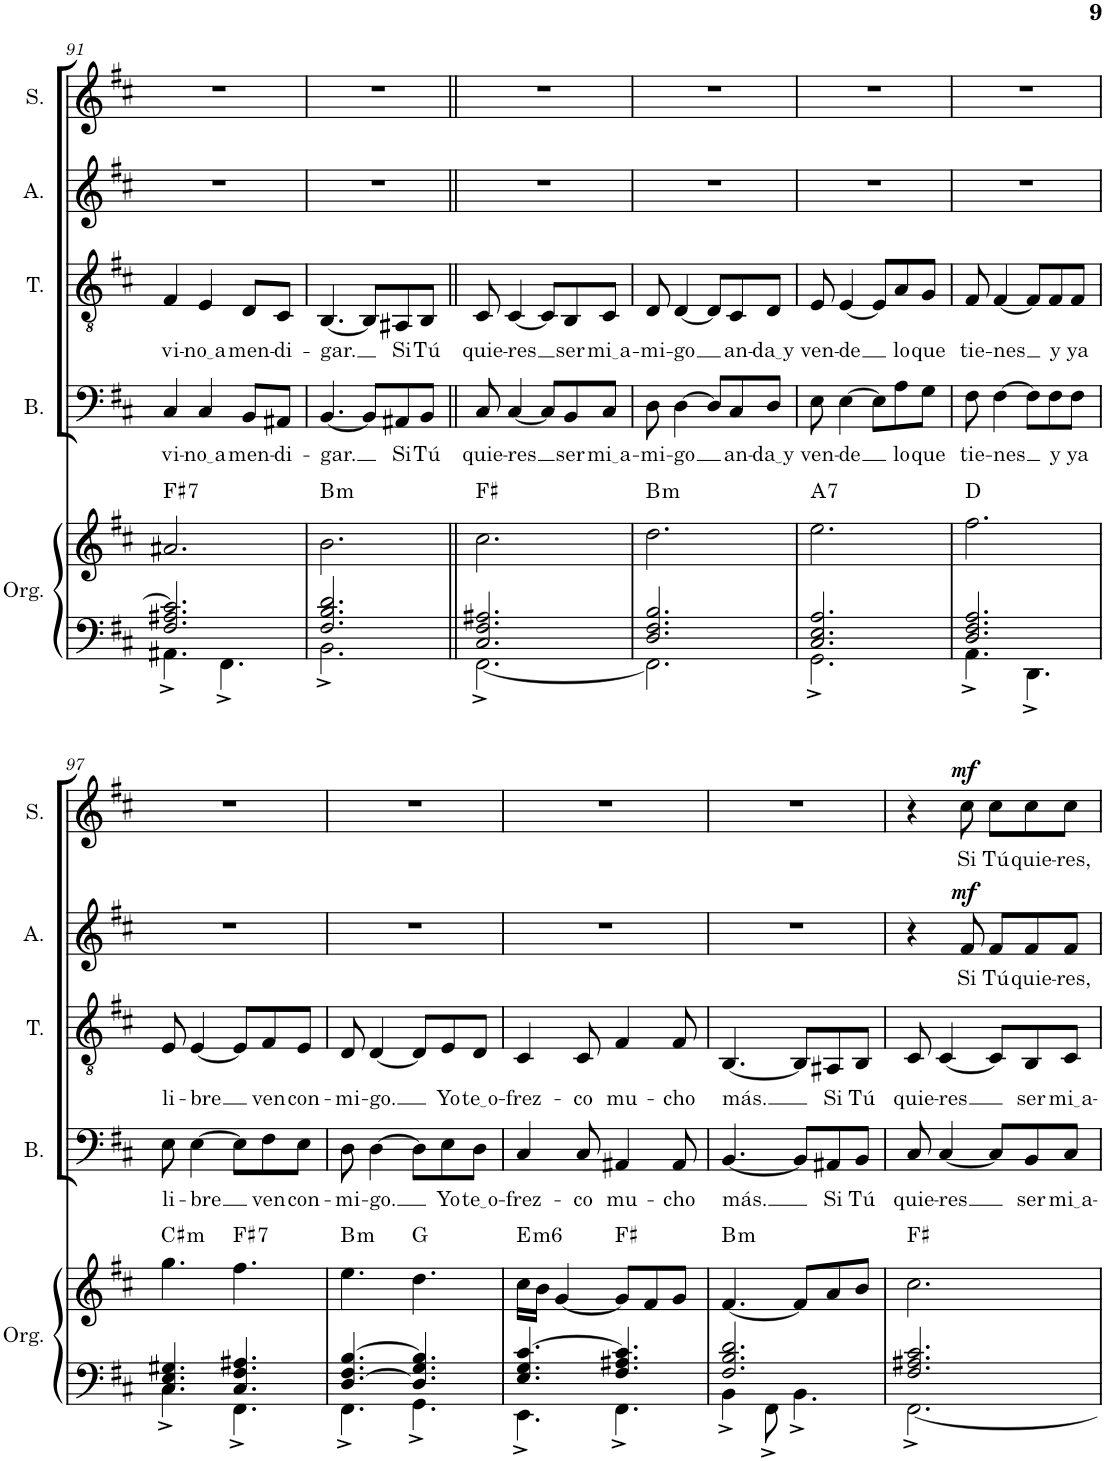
**kern	**kern	**harte	**kern	**text	**kern	**text	**kern	**text	**dynam	**kern	**text	**dynam
*part5	*part5	*part5	*part4	*part4	*part3	*part3	*part2	*part2	*part2	*part1	*part1	*part1
*staff6	*staff5	*	*staff4	*staff4	*staff3	*staff3	*staff2	*staff2	*staff2	*staff1	*staff1	*staff1
*I"Órgano	*	*	*I"Bajo	*	*I"Tenor	*	*I"Alto	*	*	*I"Soprano	*	*
*	*	*	*I'B.	*	*I'T.	*	*I'A.	*	*	*I'S.	*	*
!!LO:PB:g=z
*clefF4	*clefG2	*	*clefF4	*	*clefGv2	*	*clefG2	*	*	*clefG2	*	*
*k[f#c#]	*k[f#c#]	*	*k[f#c#]	*	*k[f#c#]	*	*k[f#c#]	*	*	*k[f#c#]	*	*
*M6/8	*M6/8	*	*M6/8	*	*M6/8	*	*M6/8	*	*	*M6/8	*	*
=91	=91	=91	=91	=91	=91	=91	=91	=91	=91	=91	=91	=91
*^	*	*	*	*	*	*	*	*	*	*	*	*
!	!	!	!LO:H:kt=7	!	!LO:LY:b	!	!LO:LY:b	!	!	!	!	!	!
2.F#/ 2.A#X/ 2.c#/]	4.AA#X^\	2.a#X/	F#:7	4C#/	vi-	4F#/	vi-	2.r	.	.	2.r	.	.
!	!	!	!	!	!LO:LY:b	!	!LO:LY:b	!	!	!	!	!	!
.	.	.	.	4C#/	no a	4E/	no a	.	.	.	.	.	.
.	4.FF#^\	.	.	.	.	.	.	.	.	.	.	.	.
!	!	!	!	!	!LO:LY:b	!	!LO:LY:b	!	!	!	!	!	!
.	.	.	.	8BB/L	men-	8D/L	men-	.	.	.	.	.	.
!	!	!	!	!	!LO:LY:b	!	!LO:LY:b	!	!	!	!	!	!
.	.	.	.	8AA#X/J	-di-	8C#/J	-di-	.	.	.	.	.	.
=92	=92	=92	=92	=92	=92	=92	=92	=92	=92	=92	=92	=92	=92
!	!	!	!LO:H:kt=m	!	!LO:LY:b	!	!LO:LY:b	!	!	!	!	!	!
2.F#/ 2.B/ 2.d/	2.BB^\	2.b\	B:min	[4.BB/	-gar.	[4.BB/	-gar.	2.r	.	.	2.r	.	.
.	.	.	.	8BB/L]	.	8BB/L]	.	.	.	.	.	.	.
!	!	!	!	!	!LO:LY:b	!	!LO:LY:b	!	!	!	!	!	!
.	.	.	.	8AA#X/	Si	8AA#X/	Si	.	.	.	.	.	.
!	!	!	!	!	!LO:LY:b	!	!LO:LY:b	!	!	!	!	!	!
.	.	.	.	8BB/J	Tú	8BB/J	Tú	.	.	.	.	.	.
=93||	=93||	=93||	=93||	=93||	=93||	=93||	=93||	=93||	=93||	=93||	=93||	=93||	=93||
!	!	!	!	!	!LO:LY:b	!	!LO:LY:b	!	!	!	!	!	!
2.C#/ 2.F#/ 2.A#X/	[2.FF#^\	2.cc#\	F#:maj	8C#/	quie-	8C#/	quie-	2.r	.	.	2.r	.	.
!	!	!	!	!	!LO:LY:b	!	!LO:LY:b	!	!	!	!	!	!
.	.	.	.	[4C#/	-res	[4C#/	-res	.	.	.	.	.	.
.	.	.	.	8C#/L]	.	8C#/L]	.	.	.	.	.	.	.
!	!	!	!	!	!LO:LY:b	!	!LO:LY:b	!	!	!	!	!	!
.	.	.	.	8BB/	ser	8BB/	ser	.	.	.	.	.	.
!	!	!	!	!	!LO:LY:b	!	!LO:LY:b	!	!	!	!	!	!
.	.	.	.	8C#/J	mi a	8C#/J	mi a	.	.	.	.	.	.
=94	=94	=94	=94	=94	=94	=94	=94	=94	=94	=94	=94	=94	=94
!	!	!	!LO:H:kt=m	!	!LO:LY:b	!	!LO:LY:b	!	!	!	!	!	!
2.D/ 2.F#/ 2.B/	2.FF#\]	2.dd\	B:min	8D\	-mi-	8D/	-mi-	2.r	.	.	2.r	.	.
!	!	!	!	!	!LO:LY:b	!	!LO:LY:b	!	!	!	!	!	!
.	.	.	.	[4D\	-go	[4D/	-go	.	.	.	.	.	.
.	.	.	.	8D/L]	.	8D/L]	.	.	.	.	.	.	.
!	!	!	!	!	!LO:LY:b	!	!LO:LY:b	!	!	!	!	!	!
.	.	.	.	8C#/	an-	8C#/	an-	.	.	.	.	.	.
!	!	!	!	!	!LO:LY:b	!	!LO:LY:b	!	!	!	!	!	!
.	.	.	.	8D/J	da y	8D/J	da y	.	.	.	.	.	.
=95	=95	=95	=95	=95	=95	=95	=95	=95	=95	=95	=95	=95	=95
!	!	!	!LO:H:kt=7	!	!LO:LY:b	!	!LO:LY:b	!	!	!	!	!	!
2.C#/ 2.E/ 2.A/	2.GG^\	2.ee\	A:7	8E\	ven-	8E/	ven-	2.r	.	.	2.r	.	.
!	!	!	!	!	!LO:LY:b	!	!LO:LY:b	!	!	!	!	!	!
.	.	.	.	[4E\	-de	[4E/	-de	.	.	.	.	.	.
.	.	.	.	8E\L]	.	8E/L]	.	.	.	.	.	.	.
!	!	!	!	!	!LO:LY:b	!	!LO:LY:b	!	!	!	!	!	!
.	.	.	.	8A\	lo	8A/	lo	.	.	.	.	.	.
!	!	!	!	!	!LO:LY:b	!	!LO:LY:b	!	!	!	!	!	!
.	.	.	.	8G\J	que	8G/J	que	.	.	.	.	.	.
=96	=96	=96	=96	=96	=96	=96	=96	=96	=96	=96	=96	=96	=96
!	!	!	!	!	!LO:LY:b	!	!LO:LY:b	!	!	!	!	!	!
2.D/ 2.F#/ 2.A/	4.AA^\	2.ff#\	D:maj	8F#\	tie-	8F#/	tie-	2.r	.	.	2.r	.	.
!	!	!	!	!	!LO:LY:b	!	!LO:LY:b	!	!	!	!	!	!
.	.	.	.	[4F#\	-nes	[4F#/	-nes	.	.	.	.	.	.
.	4.DD^\	.	.	8F#\L]	.	8F#/L]	.	.	.	.	.	.	.
!	!	!	!	!	!LO:LY:b	!	!LO:LY:b	!	!	!	!	!	!
.	.	.	.	8F#\	y	8F#/	y	.	.	.	.	.	.
!	!	!	!	!	!LO:LY:b	!	!LO:LY:b	!	!	!	!	!	!
.	.	.	.	8F#\J	ya	8F#/J	ya	.	.	.	.	.	.
!!LO:LB:g=z
=97	=97	=97	=97	=97	=97	=97	=97	=97	=97	=97	=97	=97	=97
!	!	!	!LO:H:kt=m	!	!LO:LY:b	!	!LO:LY:b	!	!	!	!	!	!
4.C#/ 4.E/ 4.G#X/	4.C#^\	4.gg\	C#:min	8E\	li-	8E/	li-	2.r	.	.	2.r	.	.
!	!	!	!	!	!LO:LY:b	!	!LO:LY:b	!	!	!	!	!	!
.	.	.	.	[4E\	-bre	[4E/	-bre	.	.	.	.	.	.
!	!	!	!LO:H:kt=7	!	!	!	!	!	!	!	!	!	!
4.C#/ 4.F#/ 4.A#X/	4.FF#^\	4.ff#\	F#:7	8E\L]	.	8E/L]	.	.	.	.	.	.	.
!	!	!	!	!	!LO:LY:b	!	!LO:LY:b	!	!	!	!	!	!
.	.	.	.	8F#\	ven	8F#/	ven	.	.	.	.	.	.
!	!	!	!	!	!LO:LY:b	!	!LO:LY:b	!	!	!	!	!	!
.	.	.	.	8E\J	con-	8E/J	con-	.	.	.	.	.	.
=98	=98	=98	=98	=98	=98	=98	=98	=98	=98	=98	=98	=98	=98
!	!	!	!LO:H:kt=m	!	!LO:LY:b	!	!LO:LY:b	!	!	!	!	!	!
[4.D/ 4.F#/ [4.B/	4.FF#^\	4.ee\	B:min	8D\	-mi-	8D/	-mi-	2.r	.	.	2.r	.	.
!	!	!	!	!	!LO:LY:b	!	!LO:LY:b	!	!	!	!	!	!
.	.	.	.	[4D\	-go.	[4D/	-go.	.	.	.	.	.	.
4.D/] 4.G/ 4.B/]	4.GG^\	4.dd\	G:maj	8D\L]	.	8D/L]	.	.	.	.	.	.	.
!	!	!	!	!	!LO:LY:b	!	!LO:LY:b	!	!	!	!	!	!
.	.	.	.	8E\	Yo	8E/	Yo	.	.	.	.	.	.
!	!	!	!	!	!LO:LY:b	!	!LO:LY:b	!	!	!	!	!	!
.	.	.	.	8D\J	te o	8D/J	te o	.	.	.	.	.	.
=99	=99	=99	=99	=99	=99	=99	=99	=99	=99	=99	=99	=99	=99
!	!	!	!LO:H:kt=m6	!	!LO:LY:b	!	!LO:LY:b	!	!	!	!	!	!
4.E/ 4.G/ [4.c#/	4.EE^\	16cc#\LL	E:min6	4C#/	-frez-	4C#/	-frez-	2.r	.	.	2.r	.	.
.	.	16b\JJ	.	.	.	.	.	.	.	.	.	.	.
.	.	[4g/	.	.	.	.	.	.	.	.	.	.	.
!	!	!	!	!	!LO:LY:b	!	!LO:LY:b	!	!	!	!	!	!
.	.	.	.	8C#/	-co	8C#/	-co	.	.	.	.	.	.
!	!	!	!	!	!LO:LY:b	!	!LO:LY:b	!	!	!	!	!	!
4.F#/ 4.A#X/ 4.c#/]	4.FF#^\	8g/L]	F#:maj	4AA#X/	mu-	4F#/	mu-	.	.	.	.	.	.
.	.	8f#/	.	.	.	.	.	.	.	.	.	.	.
!	!	!	!	!	!LO:LY:b	!	!LO:LY:b	!	!	!	!	!	!
.	.	8g/J	.	8AA#/	-cho	8F#/	-cho	.	.	.	.	.	.
=100	=100	=100	=100	=100	=100	=100	=100	=100	=100	=100	=100	=100	=100
!	!	!	!LO:H:kt=m	!	!LO:LY:b	!	!LO:LY:b	!	!	!	!	!	!
2.F#/ 2.B/ 2.d/	4BB^\	[4.f#/	B:min	[4.BB/	más.	[4.BB/	más.	2.r	.	.	2.r	.	.
.	8FF#^\	.	.	.	.	.	.	.	.	.	.	.	.
.	4.BB^\	8f#/L]	.	8BB/L]	.	8BB/L]	.	.	.	.	.	.	.
!	!	!	!	!	!LO:LY:b	!	!LO:LY:b	!	!	!	!	!	!
.	.	8a/	.	8AA#X/	Si	8AA#X/	Si	.	.	.	.	.	.
!	!	!	!	!	!LO:LY:b	!	!LO:LY:b	!	!	!	!	!	!
.	.	8b/J	.	8BB/J	Tú	8BB/J	Tú	.	.	.	.	.	.
=101	=101	=101	=101	=101	=101	=101	=101	=101	=101	=101	=101	=101	=101
!	!	!	!	!	!LO:LY:b	!	!LO:LY:b	!	!	!	!	!	!
2.F#/ 2.A#X/ 2.c#/	[2.FF#^\	2.cc#\	F#:maj	8C#/	quie-	8C#/	quie-	4r	.	.	4r	.	.
!	!	!	!	!	!LO:LY:b	!	!LO:LY:b	!	!	!	!	!	!
.	.	.	.	[4C#/	-res	[4C#/	-res	.	.	.	.	.	.
!	!	!	!	!	!	!	!	!	!LO:LY:b	!LO:DY:a	!	!LO:LY:b	!LO:DY:a
.	.	.	.	.	.	.	.	8f#/	Si	mf	8cc#\	Si	mf
!	!	!	!	!	!	!	!	!	!LO:LY:b	!	!	!LO:LY:b	!
.	.	.	.	8C#/L]	.	8C#/L]	.	8f#/L	Tú	.	8cc#\L	Tú	.
!	!	!	!	!	!LO:LY:b	!	!LO:LY:b	!	!LO:LY:b	!	!	!LO:LY:b	!
.	.	.	.	8BB/	ser	8BB/	ser	8f#/	quie-	.	8cc#\	quie-	.
!	!	!	!	!	!LO:LY:b	!	!LO:LY:b	!	!LO:LY:b	!	!	!LO:LY:b	!
.	.	.	.	8C#/J	mi a	8C#/J	mi a	8f#/J	-res,	.	8cc#\J	-res,	.
*v	*v	*	*	*	*	*	*	*	*	*	*	*	*
=	=	=	=	=	=	=	=	=	=	=	=	=
*-	*-	*-	*-	*-	*-	*-	*-	*-	*-	*-	*-	*-
